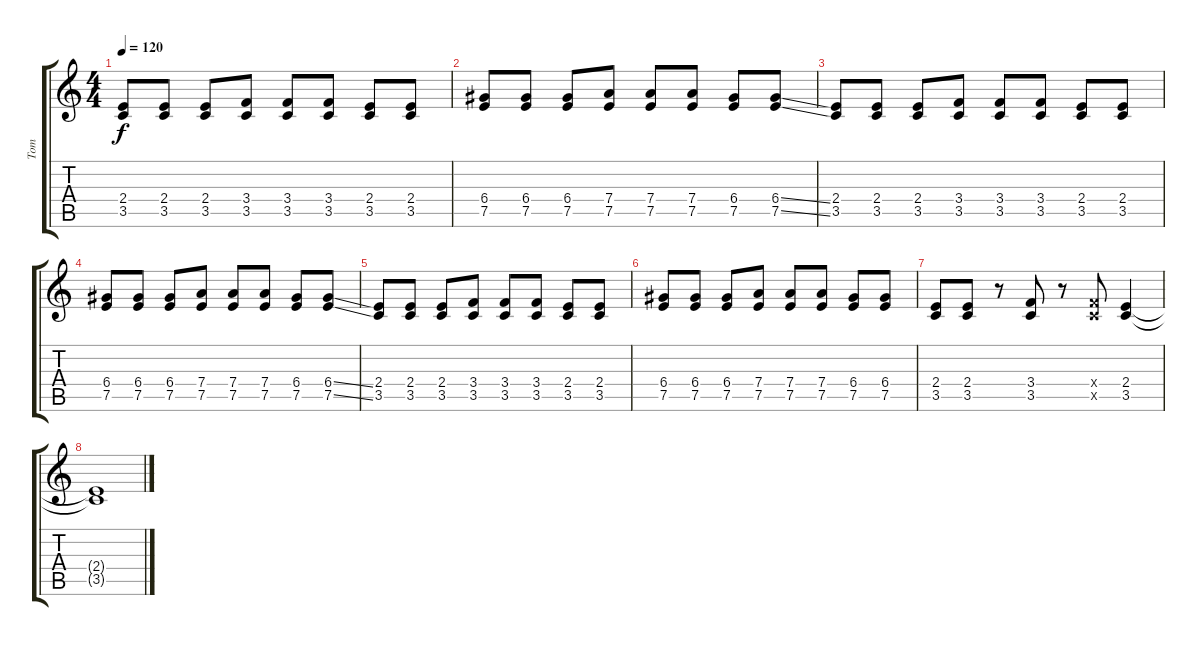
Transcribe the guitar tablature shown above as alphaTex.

\track ("Tom" "Tom") {instrument distortionguitar}
\staff {score tabs}
\tuning (E4 B3 G3 D3 A2 E2) {hide}
\ts (4 4)
\tempo 120
\clef g2
\ks c
(2.4 3.5).8{dy f} (2.4 3.5).8 (2.4 3.5).8 (3.4 3.5).8 (3.4 3.5).8 (3.4 3.5).8 (2.4 3.5).8 (2.4 3.5).8 |
(6.4 7.5).8 (6.4 7.5).8 (6.4 7.5).8 (7.4 7.5).8 (7.4 7.5).8 (7.4 7.5).8 (6.4 7.5).8 (6.4{ss} 7.5{ss}).8 |
(2.4 3.5).8 (2.4 3.5).8 (2.4 3.5).8 (3.4 3.5).8 (3.4 3.5).8 (3.4 3.5).8 (2.4 3.5).8 (2.4 3.5).8 |
(6.4 7.5).8 (6.4 7.5).8 (6.4 7.5).8 (7.4 7.5).8 (7.4 7.5).8 (7.4 7.5).8 (6.4 7.5).8 (6.4{ss} 7.5{ss}).8 |
(2.4 3.5).8 (2.4 3.5).8 (2.4 3.5).8 (3.4 3.5).8 (3.4 3.5).8 (3.4 3.5).8 (2.4 3.5).8 (2.4 3.5).8 |
(6.4 7.5).8 (6.4 7.5).8 (6.4 7.5).8 (7.4 7.5).8 (7.4 7.5).8 (7.4 7.5).8 (6.4 7.5).8 (6.4 7.5).8 |
(2.4 3.5).8 (2.4 3.5).8 r.8 (3.4 3.5).8 r.8 (3.4{x} 3.5{x}).8 (2.4 3.5).4 |
(2.4{t} 3.5{t}).1
